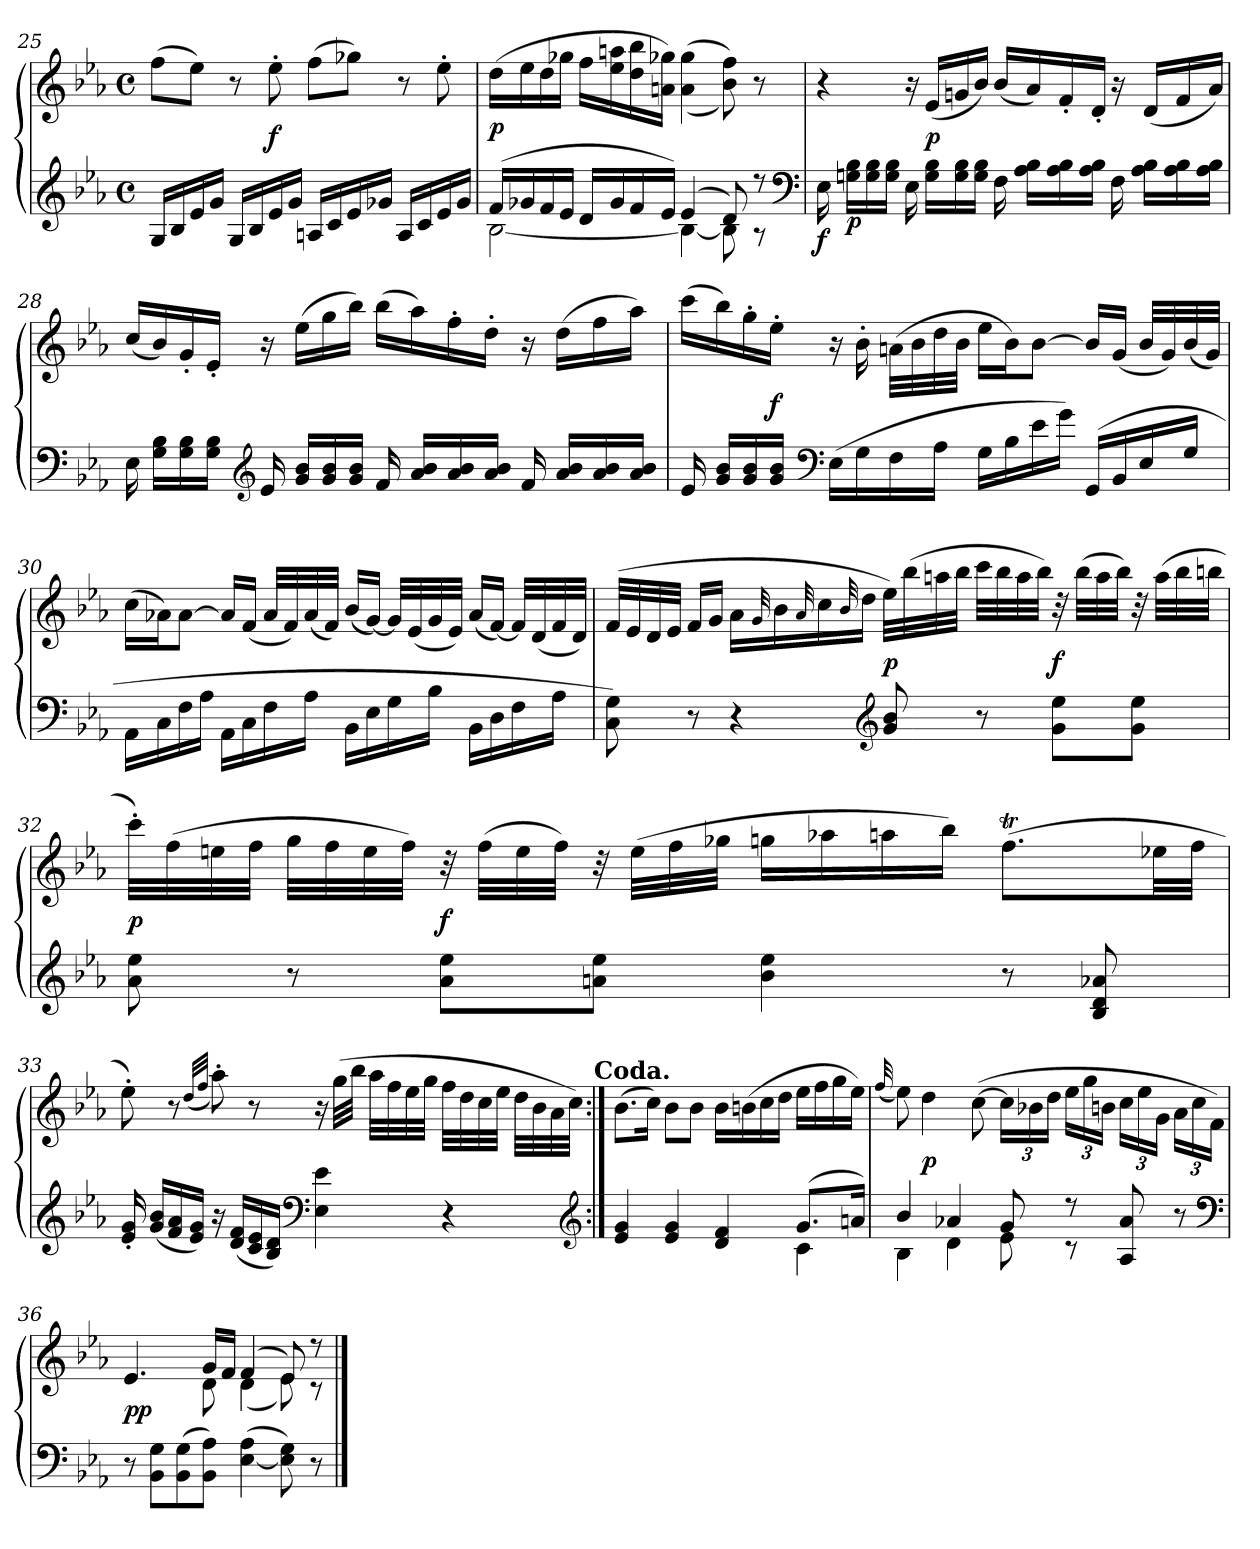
**kern	**kern	**dynam
*part1	*part1	*part1
*staff2	*staff1	*staff1/2
*clefG2	*clefG2	*
*k[b-e-a-]	*k[b-e-a-]	*
*E-:	*E-:	*
*M4/4	*M4/4	*
*met(c)	*met(c)	*
=25	=25	=25
16GLL	(8ffL	.
16B-	.	.
16e-	8ee-J)	.
16gJJ	.	.
16GLL	8r	.
16B-	.	.
16e-	8ee-'	f
16gJJ	.	.
16AnLL	(8ffL	.
16c	.	.
16e-	8gg-XJ)	.
16g-XJJ	.	.
16ALL	8r	.
16c	.	.
16e-	8ee-'	.
16g-JJ	.	.
=26	=26	=26
*^	*	*
(16fLL	[2B-	(16ddLL	p
16g-X	.	16ee-	.
16f	.	16dd	.
16e-JJ	.	16gg-XJJ	.
16dLL	.	16ffLL	.
16g-	.	16ee- 16aan	.
16f	.	16dd 16bb-	.
16e-JJ)	.	16an 16gg-XJJ)	.
(4e-	4B-_	(<(>4a 4gg-	.
8d)	8B-]	8b- 8ff))	.
8r	8r	8r	.
*v	*v	*	*
*clefF4	*	*
=27	=27	=27
*^	*	*
!	!	!	!LO:DY:b=2
*v	*v	*	*
16E-	4r	f
!	!	!LO:DY:b=2
16Gn 16B-LL	.	p
16G 16B-	.	.
16G 16B-JJ	.	.
16E-	16r	.
16G 16B-LL	(16e-LL	p
16G 16B-	16gn	.
16G 16B-JJ	16b-JJ)	.
16F	(16b-LL	.
16A- 16B-LL	16a-)	.
16A- 16B-	16f'	.
16A- 16B-JJ	16d'JJ	.
16F	16r	.
16A- 16B-LL	(16dLL	.
16A- 16B-	16f	.
16A- 16B-JJ	16a-JJ)	.
=28	=28	=28
16E-	(16ccLL	.
16G 16B-LL	16b-)	.
16G 16B-	16g'	.
16G 16B-JJ	16e-'JJ	.
*clefG2	*	*
16e-	16r	.
16g 16b-LL	(16ee-LL	.
16g 16b-	16gg	.
16g 16b-JJ	16bb-JJ)	.
16f	(16bb-LL	.
16a- 16b-LL	16aa-)	.
16a- 16b-	16ff'	.
16a- 16b-JJ	16dd'JJ	.
16f	16r	.
16a- 16b-LL	(16ddLL	.
16a- 16b-	16ff	.
16a- 16b-JJ	16aa-JJ)	.
=29	=29	=29
16e-	(16cccLL	.
16g 16b-LL	16bb-)	.
16g 16b-	16gg'	.
16g 16b-JJ	16ee-'JJ	f
*clefF4	*	*
(16E-LL	16r	.
16G	16b-'	.
16F	(32anLLL	.
.	32b-	.
16A-JJ	32dd	.
.	32b-JJJ	.
16GLL	16ee-LL	.
16B-	16b-J)	.
16e-	[8b-J	.
16gJJ)	.	.
(>16GGLL	16b-LL]	.
16BB-	(16gJJ	.
16E-	32b-LLL	.
.	32g)	.
16GJJ	(32b-	.
.	32gJJJ)	.
=30	=30	=30
16AA-LL	(16ccLL	.
16C	16a-XJ)	.
16F	[8a-J	.
16A-JJ	.	.
16AA-LL	16a-LL]	.
16C	(16fJJ	.
16F	32a-LLL	.
.	32f)	.
16A-JJ	(32a-	.
.	32fJJJ)	.
16BB-LL	(16b-LL	.
16E-	[16gJJ)	.
16G	32gLLL]	.
.	(32e-	.
16B-JJ	32g	.
.	32e-JJJ)	.
16BB-LL	(16a-LL	.
16D	[16fJJ)	.
16F	32fLLL]	.
.	(32d	.
16A-JJ	32f	.
.	32dJJJ)	.
=31	=31	=31
8C 8G)	(32fLLL	.
.	32e-	.
.	32d	.
.	32e-JJJ	.
8r	16fLL	.
.	16gJJ	.
4r	16a-LL	.
.	32qqg	.
.	16b-	.
.	32qqa-	.
.	16cc	.
.	32qqb-	.
.	16ddJJ	.
*clefG2	*	*
8g 8b-	32ee-LLL)	p
.	(32bb-	.
.	32aan	.
.	32bb-JJJ	.
8r	32cccLLL	.
.	32bb-	.
.	32aa	.
.	32bb-JJJ)	.
8g 8ee-L	32r	f
.	(32bb-LLL	.
.	32aa	.
.	32bb-JJJ)	.
8g 8ee-J	32r	.
.	(32aaLLL	.
.	32bb-	.
.	32bbnJJJ	.
=32	=32	=32
8a- 8ee-	32ccc'LLL)	p
.	(32ff	.
.	32een	.
.	32ffJJJ	.
8r	32ggLLL	.
.	32ff	.
.	32ee	.
.	32ffJJJ)	.
8a- 8ee-L	32r	f
.	(32ffLLL	.
.	32ee	.
.	32ffJJJ)	.
8an 8ee-J	32r	.
.	(32eeLLL	.
.	32ff	.
.	32gg-XJJJ	.
4b- 4ee-	16ggnLL	.
.	16aa-X	.
.	16aan	.
.	16bb-JJ)	.
8r	(8.ffTL	.
8B- 8d 8a-X	.	.
.	32ee-XLL	.
.	32ffJJJ	.
=33	=33	=33
16e-' 16g'	8ee-')	.
(16g 16b-LL	.	.
16f 16a-	8r	.
16e- 16gJJ)	.	.
.	(32qddLLL	.
.	32qffJJJ	.
16r	8aa-')	.
(16d 16fLL	.	.
16c 16e-	8r	.
16B- 16dJJ)	.	.
*clefF4	*	*
4E- 4e-	16r	.
.	(32ggLLL	.
.	32bb-JJJ	.
.	32aa-LLL	.
.	32ff	.
.	32ee-	.
.	32ggJJJ	.
4r	32ffLLL	.
.	32dd	.
.	32cc	.
.	32ee-JJJ	.
.	32ddLLL	.
.	32b-	.
.	32a-	.
.	32ccJJJ)	.
*clefG2	*	*
!	!LO:TX:a:B:t=Coda.	!
=34:|!	=34:|!	=34:|!
*^	*	*
4e- 4g	2.ryy	(8.b-L	.
.	.	16ccJk)	.
4e- 4g	.	8b-L	.
.	.	8b-J	.
4d 4f	.	16b-LL	.
.	.	(16bn	.
.	.	16cc	.
.	.	16ddJJ	.
(8.gL	4c	16ee-LL	.
.	.	16ff	.
.	.	16gg	.
16anJk)	.	16ee-JJ)	.
=35	=35	=35	=35
.	.	(32qqff	.
4b-	4B-	8ee-)	.
.	.	4dd	p
4a-X	4d	.	.
.	.	([8cc	.
8g	8e-	24ccLL]	.
.	.	24b-X	.
.	.	24ddJJ	.
8r	8r	24ee-LL	.
.	.	24gg	.
.	.	24bnJJ	.
8A- 8a-	4ryy	24ccLL	.
.	.	24ee-	.
.	.	24gJJ	.
8r	.	24a-\LL	.
.	.	24cc\	.
.	.	24f\JJ)	.
*v	*v	*	*
*clefF4	*	*
=36	=36	=36
*	*^	*
8r	4.e-	4.ryy	pp
8BB- 8GL	.	.	.
(8BB- 8G	.	.	.
8BB- 8A-J)	16gLL	8d	.
.	16fJJ	.	.
([4E- 4A-	(4f	(4d	.
8E-] 8G)	8e-)	8e-)	.
8r	8r	8r	.
*	*v	*v	*
==	==	==
*-	*-	*-
